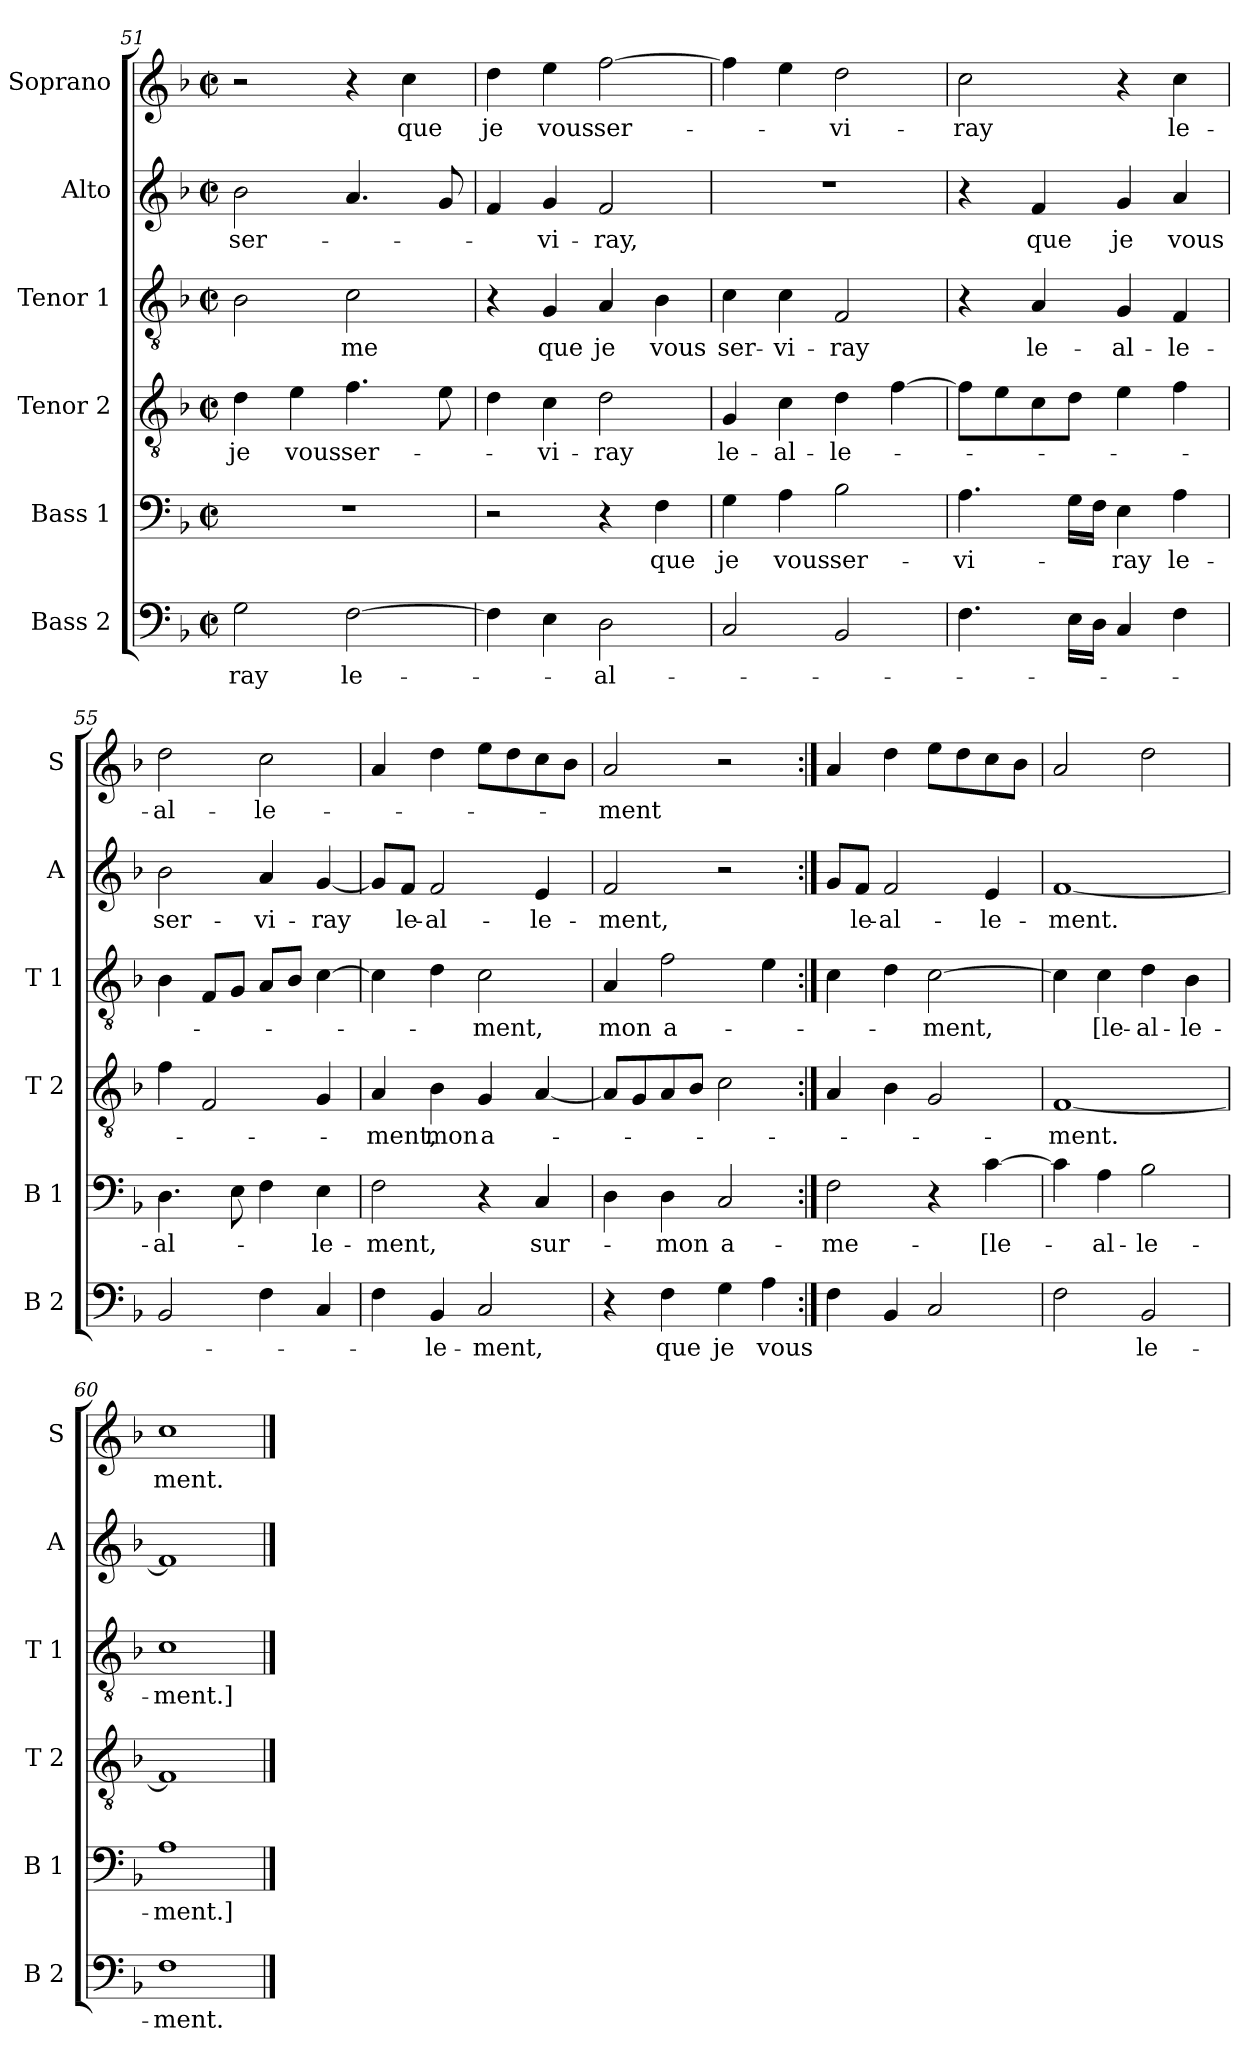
**kern	**text	**kern	**text	**kern	**text	**kern	**text	**kern	**text	**kern	**text
*part6	*part6	*part5	*part5	*part4	*part4	*part3	*part3	*part2	*part2	*part1	*part1
*staff6	*staff6	*staff5	*staff5	*staff4	*staff4	*staff3	*staff3	*staff2	*staff2	*staff1	*staff1
*I"Bass 2	*	*I"Bass 1	*	*I"Tenor 2	*	*I"Tenor 1	*	*I"Alto	*	*I"Soprano	*
*I'B 2	*	*I'B 1	*	*I'T 2	*	*I'T 1	*	*I'A	*	*I'S	*
*clefF4	*	*clefF4	*	*clefGv2	*	*clefGv2	*	*clefG2	*	*clefG2	*
*k[b-]	*	*k[b-]	*	*k[b-]	*	*k[b-]	*	*k[b-]	*	*k[b-]	*
*F:	*	*F:	*	*F:	*	*F:	*	*F:	*	*F:	*
*M2/2	*	*M2/2	*	*M2/2	*	*M2/2	*	*M2/2	*	*M2/2	*
*met(c|)	*	*met(c|)	*	*met(c|)	*	*met(c|)	*	*met(c|)	*	*met(c|)	*
=51	=51	=51	=51	=51	=51	=51	=51	=51	=51	=51	=51
2G\	-ray	1r	.	4d\	je	2B-\	.	2b-\	ser-	2r	.
.	.	.	.	4e\	vous	.	.	.	.	.	.
[2F\	le-	.	.	4.f\	ser-	2c\	-me	4.a/	.	4r	.
.	.	.	.	.	.	.	.	.	.	4cc\	que
.	.	.	.	8e\	.	.	.	8g/	.	.	.
=52	=52	=52	=52	=52	=52	=52	=52	=52	=52	=52	=52
4F\]	.	2r	.	4d\	.	4r	.	4f/	.	4dd\	je
4E\	.	.	.	4c\	-vi-	4G/	que	4g/	-vi-	4ee\	vous
2D\	-al-	4r	.	2d\	-ray	4A/	je	2f/	-ray,	[2ff\	ser-
.	.	4F\	que	.	.	4B-\	vous	.	.	.	.
=53	=53	=53	=53	=53	=53	=53	=53	=53	=53	=53	=53
2C/	.	4G\	je	4G/	le-	4c\	ser-	1r	.	4ff\]	.
.	.	4A\	vous	4c\	-al-	4c\	-vi-	.	.	4ee\	.
2BB-/	.	2B-\	ser-	4d\	-le-	2F/	-ray	.	.	2dd\	-vi-
.	.	.	.	[4f\	.	.	.	.	.	.	.
=54	=54	=54	=54	=54	=54	=54	=54	=54	=54	=54	=54
4.F\	.	4.A\	-vi-	8f\L]	.	4r	.	4r	.	2cc\	-ray
.	.	.	.	8e\	.	.	.	.	.	.	.
.	.	.	.	8c\	.	4A/	le-	4f/	que	.	.
16E\LL	.	16G\LL	.	8d\J	.	.	.	.	.	.	.
16D\JJ	.	16F\JJ	.	.	.	.	.	.	.	.	.
4C/	.	4E\	-ray	4e\	.	4G/	-al-	4g/	je	4r	.
4F\	.	4A\	le-	4f\	.	4F/	-le-	4a/	vous	4cc\	le-
!!LO:LB:g=z
=55	=55	=55	=55	=55	=55	=55	=55	=55	=55	=55	=55
2BB-/	.	4.D\	-al-	4f\	.	4B-\	.	2b-\	ser-	2dd\	-al-
.	.	.	.	2F/	.	8F/L	.	.	.	.	.
.	.	8E\	.	.	.	8G/J	.	.	.	.	.
4F\	.	4F\	.	.	.	8A/L	.	4a/	-vi-	2cc\	-le-
.	.	.	.	.	.	8B-/J	.	.	.	.	.
4C/	.	4E\	-le-	4G/	.	[4c\	.	[4g/	-ray	.	.
=56	=56	=56	=56	=56	=56	=56	=56	=56	=56	=56	=56
4F\	.	2F\	-ment,	4A/	-ment,	4c\]	.	8g/L]	.	4a/	.
.	.	.	.	.	.	.	.	8f/J	le-	.	.
4BB-/	-le-	.	.	4B-\	mon	4d\	.	2f/	-al-	4dd\	.
2C/	-ment,	4r	.	4G/	a-	2c\	-ment,	.	.	8ee\L	.
.	.	.	.	.	.	.	.	.	.	8dd\	.
.	.	4C/	sur-	[4A/	.	.	.	4e/	-le-	8cc\	.
.	.	.	.	.	.	.	.	.	.	8b-\J	.
=57	=57	=57	=57	=57	=57	=57	=57	=57	=57	=57	=57
4r	.	4D\	.	8A/L]	.	4A/	mon	2f/	-ment,	2a/	-ment
.	.	.	.	8G/	.	.	.	.	.	.	.
4F\	que	4D\	-mon	8A/	.	2f\	a-	.	.	.	.
.	.	.	.	8B-/J	.	.	.	.	.	.	.
4G\	je	2C/	a-	2c\	.	.	.	2r	.	2r	.
4A\	vous	.	.	.	.	4e\	.	.	.	.	.
=58:|!	=58:|!	=58:|!	=58:|!	=58:|!	=58:|!	=58:|!	=58:|!	=58:|!	=58:|!	=58:|!	=58:|!
4F\	.	2F\	-me-	4A/	.	4c\	.	8g/L	.	4a/	.
.	.	.	.	.	.	.	.	8f/J	le-	.	.
4BB-/	.	.	.	4B-\	.	4d\	.	2f/	-al-	4dd\	.
2C/	.	4r	.	2G/	.	[2c\	-ment,	.	.	8ee\L	.
.	.	.	.	.	.	.	.	.	.	8dd\	.
.	.	[4c\	-[le-	.	.	.	.	4e/	-le-	8cc\	.
.	.	.	.	.	.	.	.	.	.	8b-\J	.
=59	=59	=59	=59	=59	=59	=59	=59	=59	=59	=59	=59
2F\	.	4c\]	.	[1F	-ment.	4c\]	.	[1f	-ment.	2a/	.
.	.	4A\	-al-	.	.	4c\	[le-	.	.	.	.
2BB-/	le-	2B-\	-le-	.	.	4d\	-al-	.	.	2dd\	.
.	.	.	.	.	.	4B-\	-le-	.	.	.	.
=60	=60	=60	=60	=60	=60	=60	=60	=60	=60	=60	=60
1F	-ment.	1A	-ment.]	1F]	.	1c	-ment.]	1f]	.	1cc	ment.
==	==	==	==	==	==	==	==	==	==	==	==
*-	*-	*-	*-	*-	*-	*-	*-	*-	*-	*-	*-
